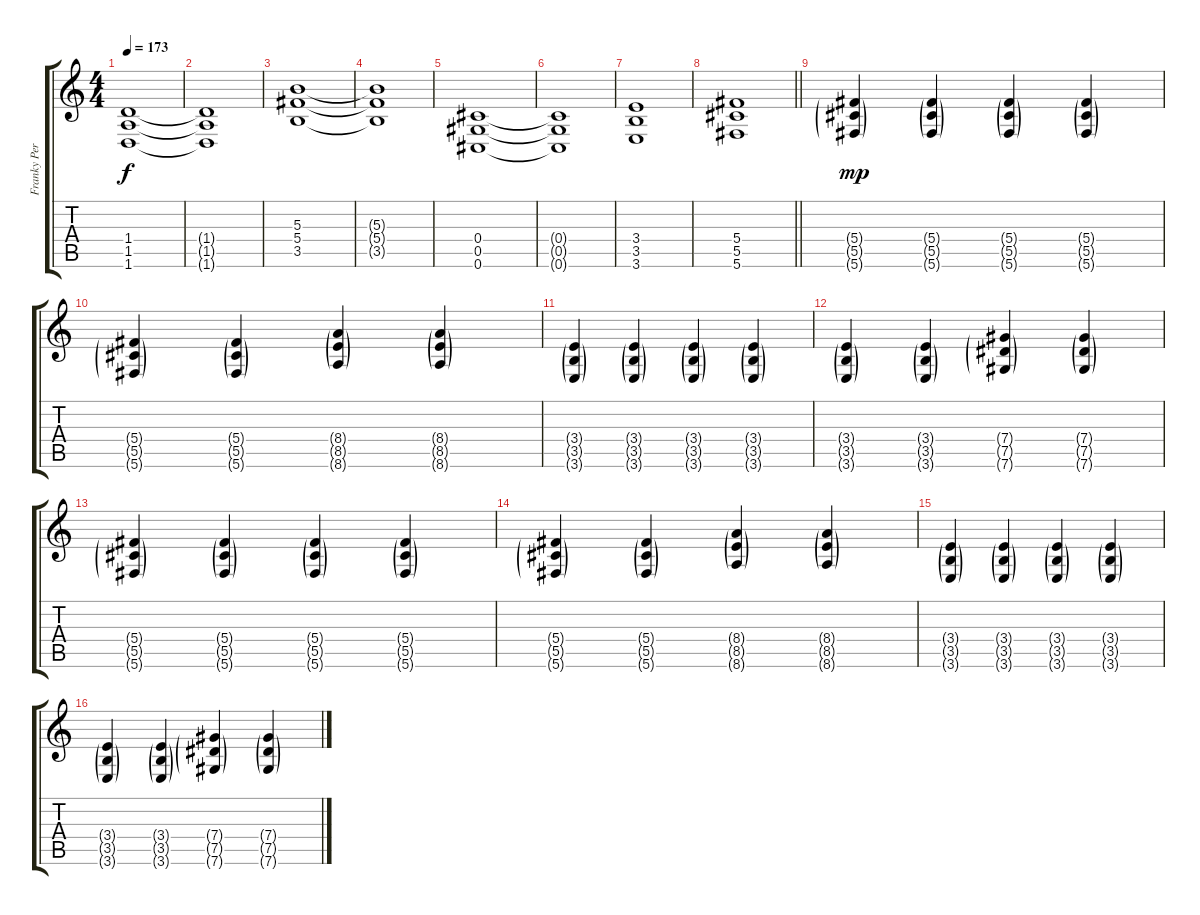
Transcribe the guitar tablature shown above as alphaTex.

\track ("Franky Perez" "Franky Per") {instrument overdrivenguitar}
\staff {score tabs}
\tuning (Eb4 Bb3 Gb3 Db3 Ab2 Db2) {hide}
\ts (4 4)
\tempo 173
\clef g2
\ks c
(1.4 1.5 1.6).1{dy f} |
(1.4{t} 1.5{t} 1.6{t}).1 |
(5.3 5.4 3.5).1 |
(5.3{t} 5.4{t} 3.5{t}).1 |
(0.4 0.5 0.6).1 |
(0.4{t} 0.5{t} 0.6{t}).1 |
(3.4 3.5 3.6).1 |
\barLineRight lightlight
(5.4 5.5 5.6).1 |
(5.4{g} 5.5{g} 5.6{g}).4{dy mp} (5.4{g} 5.5{g} 5.6{g}).4 (5.4{g} 5.5{g} 5.6{g}).4 (5.4{g} 5.5{g} 5.6{g}).4 |
(5.4{g} 5.5{g} 5.6{g}).4 (5.4{g} 5.5{g} 5.6{g}).4 (8.4{g} 8.5{g} 8.6{g}).4 (8.4{g} 8.5{g} 8.6{g}).4 |
(3.4{g} 3.5{g} 3.6{g}).4 (3.4{g} 3.5{g} 3.6{g}).4 (3.4{g} 3.5{g} 3.6{g}).4 (3.4{g} 3.5{g} 3.6{g}).4 |
(3.4{g} 3.5{g} 3.6{g}).4 (3.4{g} 3.5{g} 3.6{g}).4 (7.4{g} 7.5{g} 7.6{g}).4 (7.4{g} 7.5{g} 7.6{g}).4 |
(5.4{g} 5.5{g} 5.6{g}).4 (5.4{g} 5.5{g} 5.6{g}).4 (5.4{g} 5.5{g} 5.6{g}).4 (5.4{g} 5.5{g} 5.6{g}).4 |
(5.4{g} 5.5{g} 5.6{g}).4 (5.4{g} 5.5{g} 5.6{g}).4 (8.4{g} 8.5{g} 8.6{g}).4 (8.4{g} 8.5{g} 8.6{g}).4 |
(3.4{g} 3.5{g} 3.6{g}).4 (3.4{g} 3.5{g} 3.6{g}).4 (3.4{g} 3.5{g} 3.6{g}).4 (3.4{g} 3.5{g} 3.6{g}).4 |
(3.4{g} 3.5{g} 3.6{g}).4 (3.4{g} 3.5{g} 3.6{g}).4 (7.4{g} 7.5{g} 7.6{g}).4 (7.4{g} 7.5{g} 7.6{g}).4
